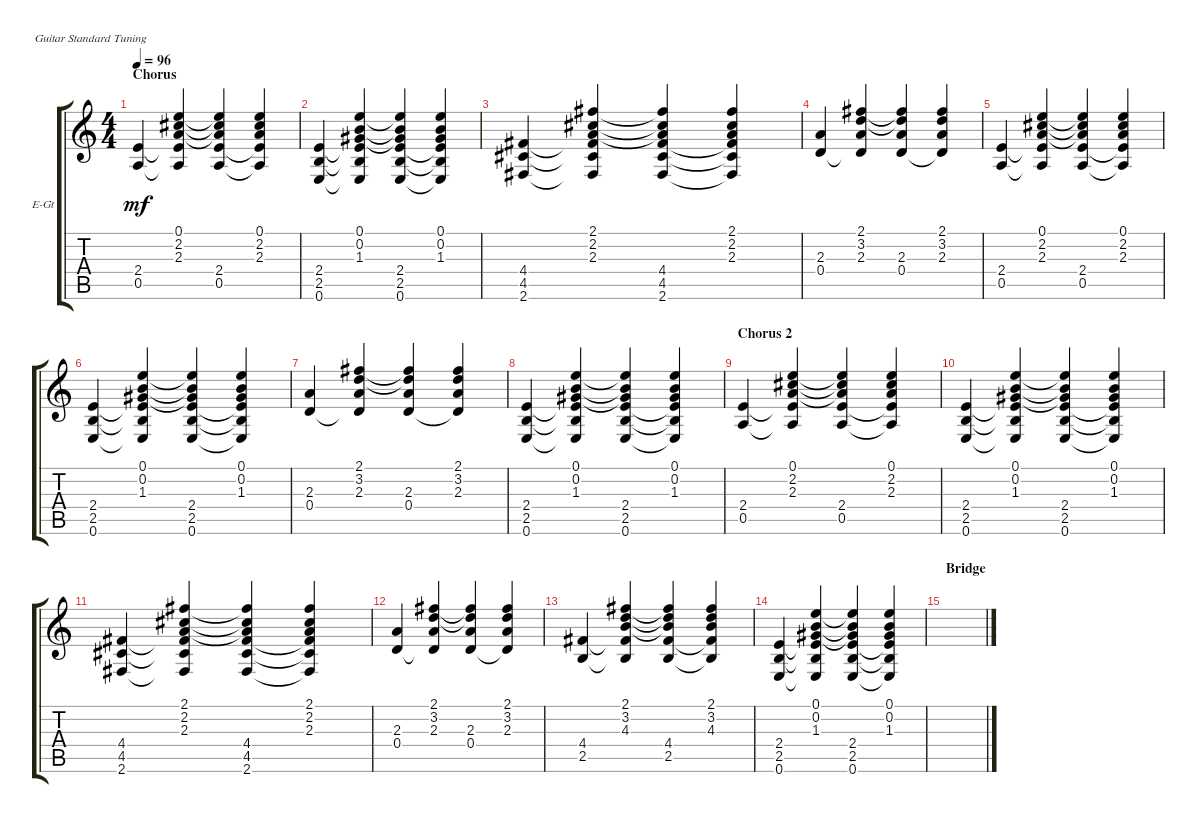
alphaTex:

\defaultSystemsLayout 4
\bracketExtendMode groupsimilarinstruments
\firstSystemTrackNameOrientation horizontal
\otherSystemsTrackNameOrientation horizontal
\track ("Richie" "E-Gt") {instrument electricguitarclean}
\staff {score tabs}
\tuning (E4 B3 G3 D3 A2 E2)
\ts (4 4)
\section ("" "Chorus")
\tempo 96
\clef g2
\ks c
(0.5 2.4).4{dy mf} (2.3 2.2 2.4{t} 0.5{t} 0.1).4 (0.5 2.4 2.3{t} 2.2{t} 0.1{t}).4 (2.3 2.2 2.4{t} 0.5{t} 0.1).4 |
(2.5 2.4 0.6).4 (1.3 0.2 2.4{t} 2.5{t} 0.1 0.6{t}).4 (2.5 2.4 1.3{t} 0.2{t} 0.1{t} 0.6).4 (1.3 0.2 2.4{t} 2.5{t} 0.1 0.6{t}).4 |
(4.5 4.4 2.6).4 (2.3 2.2 4.4{t} 4.5{t} 2.1 2.6{t}).4 (4.5 4.4 2.3{t} 2.2{t} 2.1{t} 2.6).4 (2.3 2.2 4.4{t} 4.5{t} 2.1 2.6{t}).4 |
(0.4 2.3).4 (2.3 3.2 0.4{t} 2.1).4 (0.4 2.3 3.2{t} 2.1{t}).4 (2.3 3.2 0.4{t} 2.1).4 |
(0.5 2.4).4 (2.3 2.2 2.4{t} 0.5{t} 0.1).4 (0.5 2.4 2.3{t} 2.2{t} 0.1{t}).4 (2.3 2.2 2.4{t} 0.5{t} 0.1).4 |
(2.5 2.4 0.6).4 (1.3 0.2 2.4{t} 2.5{t} 0.1 0.6{t}).4 (2.5 2.4 1.3{t} 0.2{t} 0.1{t} 0.6).4 (1.3 0.2 2.4{t} 2.5{t} 0.1 0.6{t}).4 |
(0.4 2.3).4 (2.3 3.2 0.4{t} 2.1).4 (0.4 2.3 3.2{t} 2.1{t}).4 (2.3 3.2 0.4{t} 2.1).4 |
(2.5 2.4 0.6).4 (1.3 0.2 2.4{t} 2.5{t} 0.1 0.6{t}).4 (2.5 2.4 1.3{t} 0.2{t} 0.1{t} 0.6).4 (1.3 0.2 2.4{t} 2.5{t} 0.1 0.6{t}).4 |
\section ("" "Chorus 2")
(0.5 2.4).4 (2.3 2.2 2.4{t} 0.5{t} 0.1).4 (0.5 2.4 2.3{t} 2.2{t} 0.1{t}).4 (2.3 2.2 2.4{t} 0.5{t} 0.1).4 |
(2.5 2.4 0.6).4 (1.3 0.2 2.4{t} 2.5{t} 0.1 0.6{t}).4 (2.5 2.4 1.3{t} 0.2{t} 0.1{t} 0.6).4 (1.3 0.2 2.4{t} 2.5{t} 0.1 0.6{t}).4 |
(4.5 4.4 2.6).4 (2.3 2.2 4.4{t} 4.5{t} 2.1 2.6{t}).4 (4.5 4.4 2.3{t} 2.2{t} 2.1{t} 2.6).4 (2.3 2.2 4.4{t} 4.5{t} 2.1 2.6{t}).4 |
(0.4 2.3).4 (2.3 3.2 0.4{t} 2.1).4 (0.4 2.3 3.2{t} 2.1{t}).4 (2.3 3.2 0.4{t} 2.1).4 |
(2.5 4.4).4 (4.3 3.2 4.4{t} 2.5{t} 2.1).4 (2.5 4.4 4.3{t} 3.2{t} 2.1{t}).4 (4.3 3.2 4.4{t} 2.5{t} 2.1).4 |
(2.5 2.4 0.6).4 (1.3 0.2 2.4{t} 2.5{t} 0.1 0.6{t}).4 (2.5 2.4 1.3{t} 0.2{t} 0.1{t} 0.6).4 (1.3 0.2 2.4{t} 2.5{t} 0.1 0.6{t}).4 |
\section ("" "Bridge")
